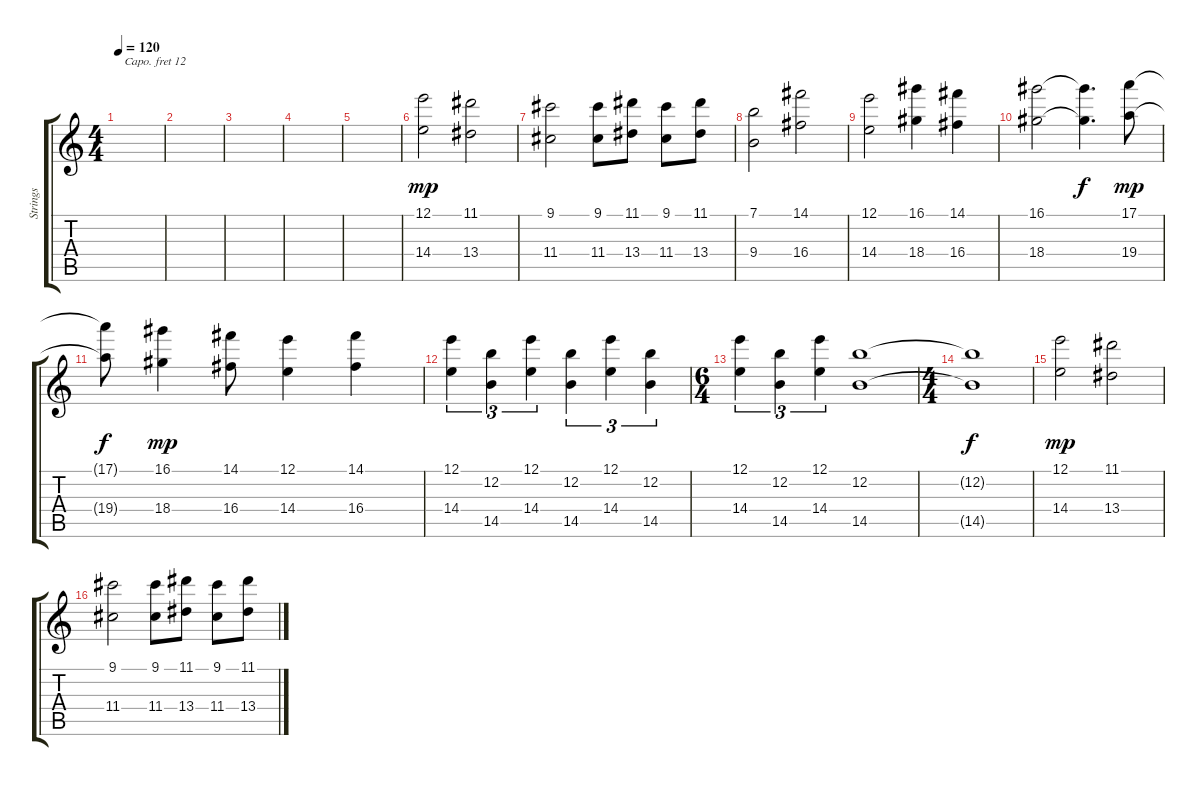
\track ("Strings" "Strings") {instrument stringensemble1}
\staff {score tabs}
\capo 12
\tuning (E4 B3 G3 D3 A2 E2) {hide}
\ts (4 4)
\tempo 120
\clef g2
\ks c
|
|
|
|
|
(12.1 14.4).2{dy mp} (11.1 13.4).2 |
(9.1 11.4).2 (9.1 11.4).8 (11.1 13.4).8 (9.1 11.4).8 (11.1 13.4).8 |
(7.1 9.4).2 (14.1 16.4).2 |
(12.1 14.4).2 (16.1 18.4).4 (14.1 16.4).4 |
(16.1 18.4).2 (16.1{t} 18.4{t}).4{d dy f} (17.1 19.4).8{dy mp} |
(17.1{t} 19.4{t}).8{dy f} (16.1 18.4).4{dy mp} (14.1 16.4).8 (12.1 14.4).4 (14.1 16.4).4 |
(12.1 14.4).4{tu (3 2)} (12.2 14.5).4{tu (3 2)} (12.1 14.4).4{tu (3 2)} (12.2 14.5).4{tu (3 2)} (12.1 14.4).4{tu (3 2)} (12.2 14.5).4{tu (3 2)} |
\ts (6 4)
(12.1 14.4).4{tu (3 2)} (12.2 14.5).4{tu (3 2)} (12.1 14.4).4{tu (3 2)} (12.2 14.5).1 |
\ts (4 4)
(12.2{t} 14.5{t}).1{dy f} |
(12.1 14.4).2{dy mp} (11.1 13.4).2 |
(9.1 11.4).2 (9.1 11.4).8 (11.1 13.4).8 (9.1 11.4).8 (11.1 13.4).8
